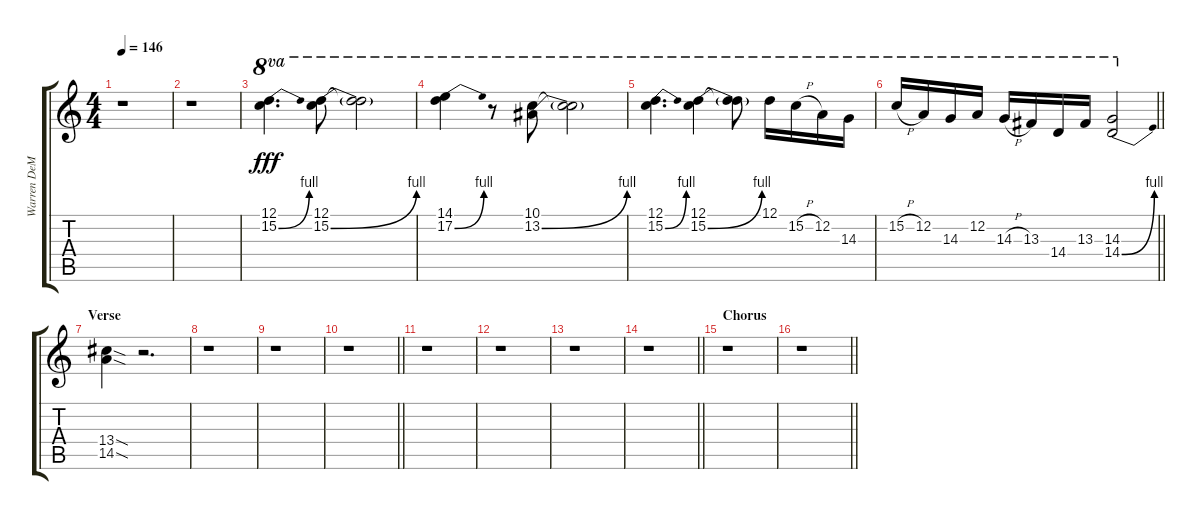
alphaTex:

\track ("Warren DeMartini - Lead Guitar" "Warren DeM") {instrument distortionguitar}
\staff {score tabs}
\tuning (D4 A3 F3 C3 G2 D2) {hide}
\ts (4 4)
\tempo 146
\clef g2
\ks c
r.1{dy fff} |
r.1 |
(12.1 15.2{be (bend 0 0 60 4)}).4{d ot 8va} (12.1 15.2{be (bend 0 0 60 4)}).8{ot 8va} (12.1{t} 15.2{t}).2{ot 8va} |
(14.1 17.2{be (bend 0 0 60 4)}).4{ot 8va} r.8{ot 8va} (10.1 13.2{be (bend 0 0 60 4)}).8{ot 8va} (10.1{t} 13.2{t}).2{ot 8va} |
(12.1 15.2{be (bend 0 0 60 4)}).4{d ot 8va} (12.1 15.2{be (bend 0 0 60 4)}).4{ot 8va} (12.1{t} 15.2{t}).8{ot 8va} 12.1.16{ot 8va} 15.2{h}.16{ot 8va} 12.2.16{ot 8va} 14.3.16{ot 8va} |
\barLineRight lightlight
15.2{h}.16{ot 8va} 12.2.16{ot 8va} 14.3.16{ot 8va} 12.2.16{ot 8va} 14.3{h}.16{ot 8va} 13.3.16{ot 8va} 14.4.16{ot 8va} 13.3.16{ot 8va} (14.3 14.4{be (bend 0 0 60 4)}).2{ot 8va} |
\section ("" "Verse")
(13.4{sod} 14.5{sod}).4 r.2{d} |
r.1 |
r.1 |
\barLineRight lightlight
r.1 |
r.1 |
r.1 |
r.1 |
\barLineRight lightlight
r.1 |
\section ("" "Chorus")
r.1 |
\barLineRight lightlight
r.1
